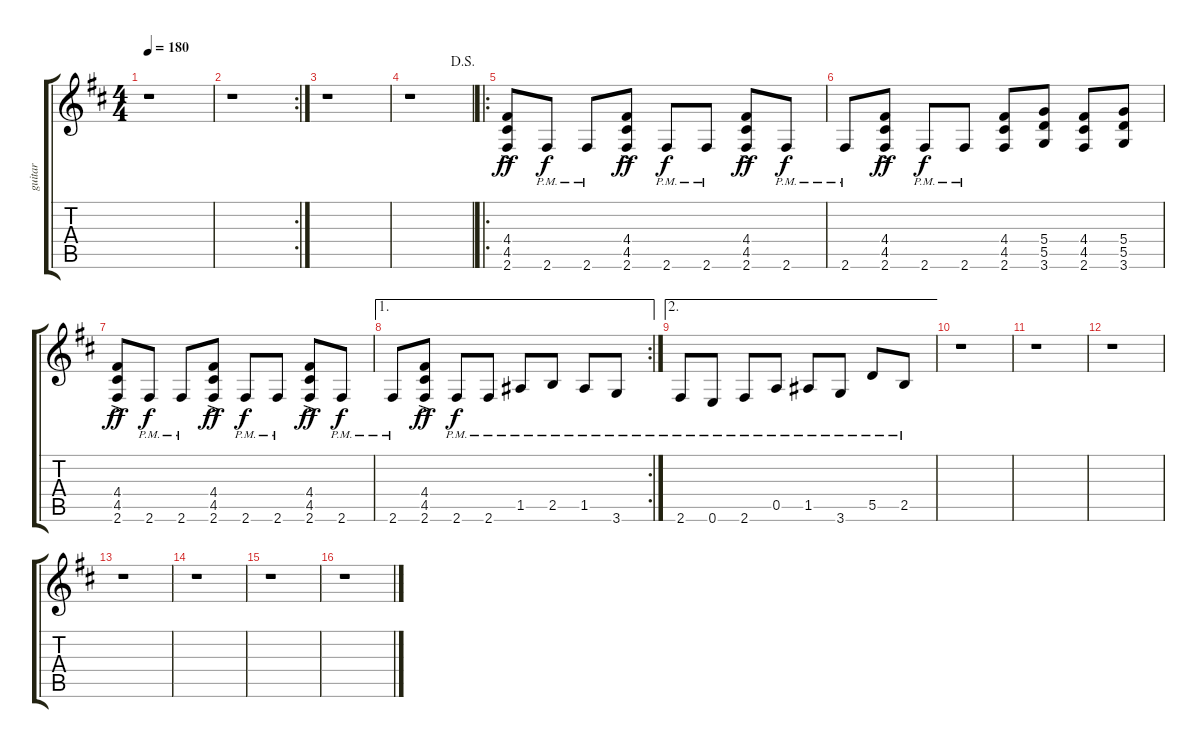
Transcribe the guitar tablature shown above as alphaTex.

\track ("guitar" "guitar") {instrument distortionguitar}
\staff {score tabs}
\tuning (E4 B3 G3 D3 A2 E2) {hide}
\ts (4 4)
\tempo 180
\clef g2
\ks d
r.1{dy f} |
\rc 2
r.1 |
r.1 |
\jump dalsegno
r.1 |
\ro
(4.4{ac} 4.5{ac} 2.6{ac}).8{dy ff} 2.6{pm}.8{dy f} 2.6{pm}.8 (4.4{ac} 4.5{ac} 2.6{ac}).8{dy ff} 2.6{pm}.8{dy f} 2.6{pm}.8 (4.4{ac} 4.5{ac} 2.6{ac}).8{dy ff} 2.6{pm}.8{dy f} |
2.6{pm}.8 (4.4{ac} 4.5{ac} 2.6{ac}).8{dy ff} 2.6{pm}.8{dy f} 2.6{pm}.8 (4.4 4.5 2.6).8 (5.4 5.5 3.6).8 (4.4 4.5 2.6).8 (5.4 5.5 3.6).8 |
(4.4{ac} 4.5{ac} 2.6{ac}).8{dy ff} 2.6{pm}.8{dy f} 2.6{pm}.8 (4.4{ac} 4.5{ac} 2.6{ac}).8{dy ff} 2.6{pm}.8{dy f} 2.6{pm}.8 (4.4{ac} 4.5{ac} 2.6{ac}).8{dy ff} 2.6{pm}.8{dy f} |
\ae 1
\rc 2
2.6{pm}.8 (4.4{ac} 4.5{ac} 2.6{ac}).8{dy ff} 2.6{pm}.8{dy f} 2.6{pm}.8 1.5{pm}.8 2.5{pm}.8 1.5{pm}.8 3.6{pm}.8 |
\ae 2
2.6{pm}.8 0.6{pm}.8 2.6{pm}.8 0.5{pm}.8 1.5{pm}.8 3.6{pm}.8 5.5{pm}.8 2.5{pm}.8 |
r.1 |
r.1 |
r.1 |
r.1 |
r.1 |
r.1 |
r.1
